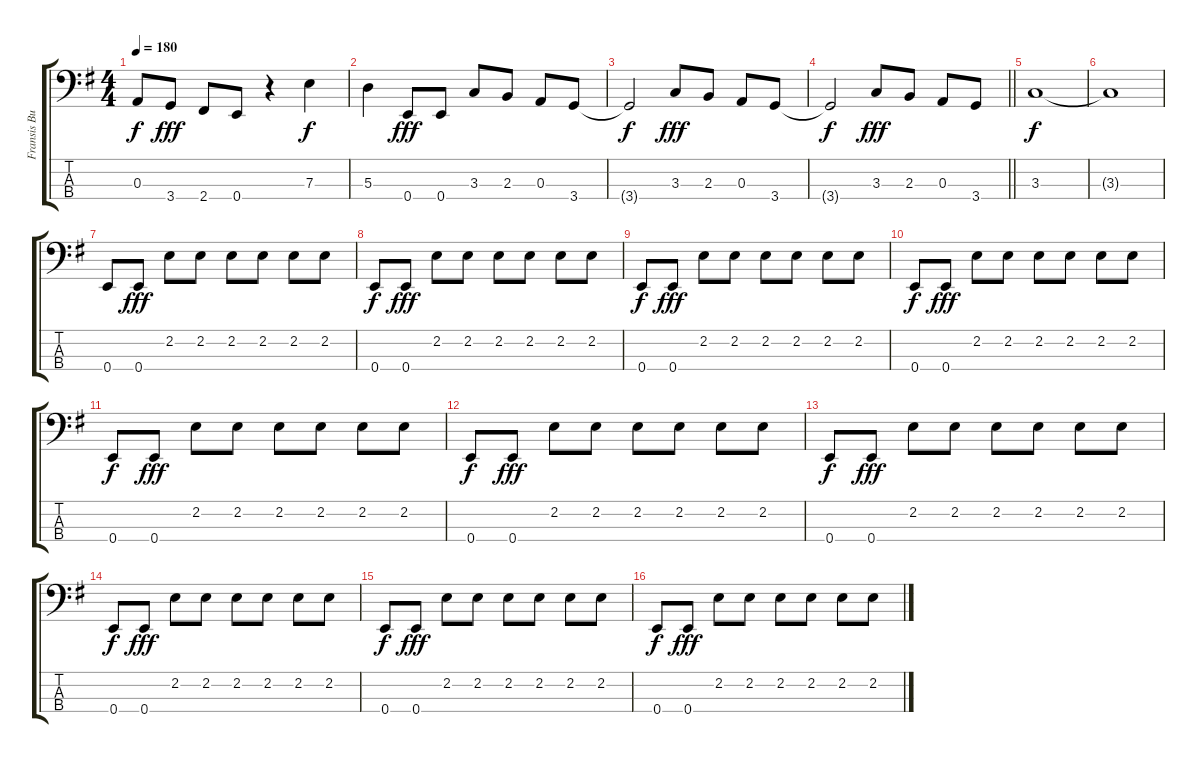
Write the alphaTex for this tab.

\track ("Fransis Bucholz" "Fransis Bu") {instrument electricbasspick}
\staff {score tabs}
\tuning (G2 D2 A1 E1) {hide}
\ts (4 4)
\tempo 180
\clef f4
\ks eminor
0.3.8{dy f} 3.4.8{dy fff} 2.4.8 0.4.8 r.4 7.3.4{dy f} |
5.3.4 0.4.8{dy fff} 0.4.8 3.3.8 2.3.8 0.3.8 3.4.8 |
3.4{t}.2{dy f} 3.3.8{dy fff} 2.3.8 0.3.8 3.4.8 |
\barLineRight lightlight
3.4{t}.2{dy f} 3.3.8{dy fff} 2.3.8 0.3.8 3.4.8 |
3.3.1{dy f} |
3.3{t}.1 |
0.4.8 0.4.8{dy fff} 2.2.8 2.2.8 2.2.8 2.2.8 2.2.8 2.2.8 |
0.4.8{dy f} 0.4.8{dy fff} 2.2.8 2.2.8 2.2.8 2.2.8 2.2.8 2.2.8 |
0.4.8{dy f} 0.4.8{dy fff} 2.2.8 2.2.8 2.2.8 2.2.8 2.2.8 2.2.8 |
0.4.8{dy f} 0.4.8{dy fff} 2.2.8 2.2.8 2.2.8 2.2.8 2.2.8 2.2.8 |
0.4.8{dy f} 0.4.8{dy fff} 2.2.8 2.2.8 2.2.8 2.2.8 2.2.8 2.2.8 |
0.4.8{dy f} 0.4.8{dy fff} 2.2.8 2.2.8 2.2.8 2.2.8 2.2.8 2.2.8 |
0.4.8{dy f} 0.4.8{dy fff} 2.2.8 2.2.8 2.2.8 2.2.8 2.2.8 2.2.8 |
0.4.8{dy f} 0.4.8{dy fff} 2.2.8 2.2.8 2.2.8 2.2.8 2.2.8 2.2.8 |
0.4.8{dy f} 0.4.8{dy fff} 2.2.8 2.2.8 2.2.8 2.2.8 2.2.8 2.2.8 |
0.4.8{dy f} 0.4.8{dy fff} 2.2.8 2.2.8 2.2.8 2.2.8 2.2.8 2.2.8
